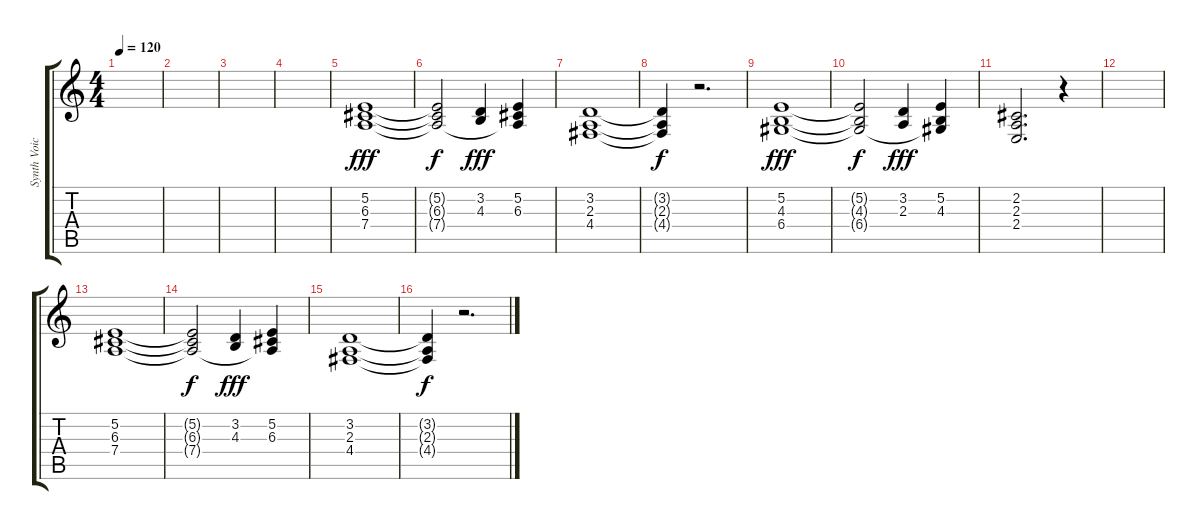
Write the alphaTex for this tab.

\track ("Synth Voice" "Synth Voic") {instrument synthvoice}
\staff {score tabs}
\tuning (E4 B3 G3 D3 A2 E2) {hide}
\ts (4 4)
\tempo 120
\clef g2
\ks c
|
|
|
|
(5.2 6.3 7.4).1{dy fff} |
(5.2{t} 6.3{t} 7.4{t}).2{dy f} (3.2 4.3).4{dy fff} (5.2 6.3 7.4{t}).4 |
(3.2 2.3 4.4).1 |
(3.2{t} 2.3{t} 4.4{t}).4{dy f} r.2{d} |
(5.2 4.3 6.4).1{dy fff} |
(5.2{t} 4.3{t} 6.4{t}).2{dy f} (3.2 2.3).4{dy fff} (5.2 4.3 6.4{t}).4 |
(2.2 2.3 2.4).2{d} r.4 |
|
(5.2 6.3 7.4).1 |
(5.2{t} 6.3{t} 7.4{t}).2{dy f} (3.2 4.3).4{dy fff} (5.2 6.3 7.4{t}).4 |
(3.2 2.3 4.4).1 |
(3.2{t} 2.3{t} 4.4{t}).4{dy f} r.2{d}
